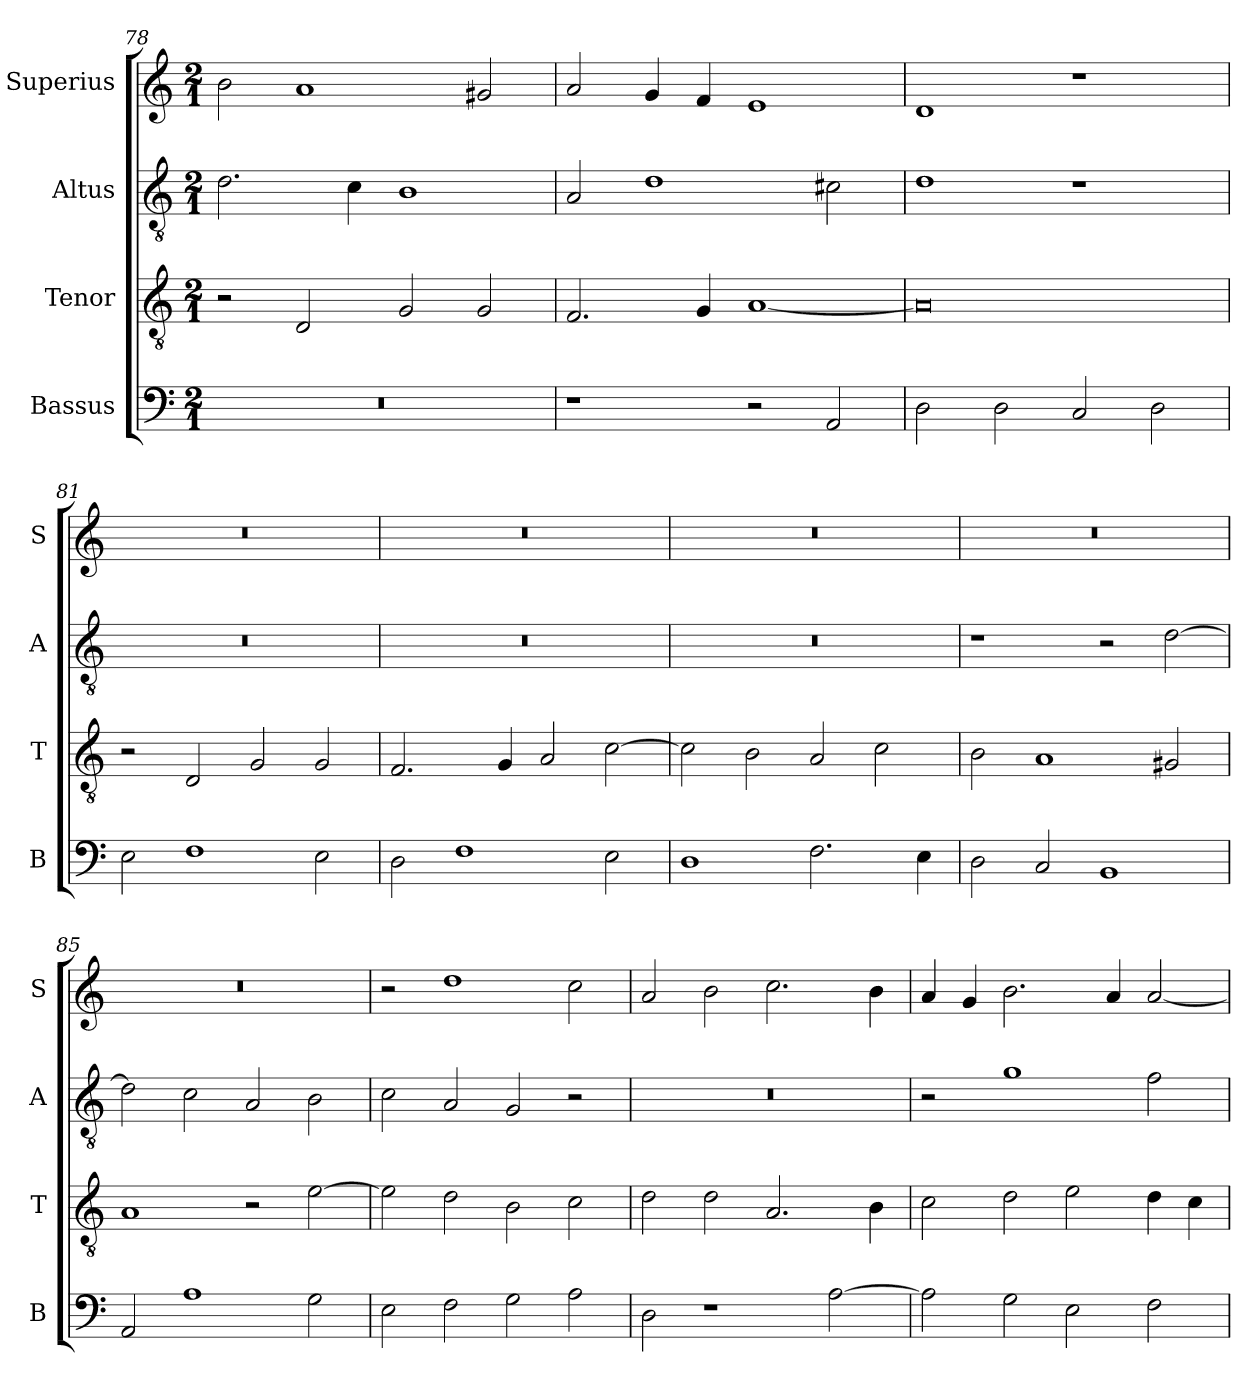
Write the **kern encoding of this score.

**kern	**kern	**kern	**kern
*part4	*part3	*part2	*part1
*staff4	*staff3	*staff2	*staff1
*I"Bassus	*I"Tenor	*I"Altus	*I"Superius
*I'B	*I'T	*I'A	*I'S
*clefF4	*clefGv2	*clefGv2	*clefG2
*k[]	*k[]	*k[]	*k[]
*C:	*C:	*C:	*C:
*M2/1	*M2/1	*M2/1	*M2/1
=78	=78	=78	=78
0r	2r	2.d	2b
.	2D	.	1a
.	.	4c	.
.	2G	1B	.
.	2G	.	2g#X
=79	=79	=79	=79
1r	2.F	2A	2a
.	.	1d	4g
.	4G	.	4f
2r	[1A	.	1e
2AA	.	2c#X	.
=80	=80	=80	=80
2D	0A]	1d	1d
2D	.	.	.
2C	.	1r	1r
2D	.	.	.
=81	=81	=81	=81
2E	2r	0r	0r
1F	2D	.	.
.	2G	.	.
2E	2G	.	.
=82	=82	=82	=82
2D	2.F	0r	0r
1F	.	.	.
.	4G	.	.
.	2A	.	.
2E	[2c	.	.
=83	=83	=83	=83
1D	2c]	0r	0r
.	2B	.	.
2.F	2A	.	.
.	2c	.	.
4E	.	.	.
=84	=84	=84	=84
2D	2B	1r	0r
2C	1A	.	.
1BB	.	2r	.
.	2G#X	[2d	.
=85	=85	=85	=85
2AA	1A	2d]	0r
1A	.	2c	.
.	2r	2A	.
2G	[2e	2B	.
=86	=86	=86	=86
2E	2e]	2c	2r
2F	2d	2A	1dd
2G	2B	2G	.
2A	2c	2r	2cc
=87	=87	=87	=87
2D	2d	0r	2a
1r	2d	.	2b
.	2.A	.	2.cc
[2A	.	.	.
.	4B	.	4b
=88	=88	=88	=88
2A]	2c	2r	4a
.	.	.	4g
2G	2d	1g	2.b
2E	2e	.	.
.	.	.	4a
2F	4d	2f	[2a
.	4c	.	.
=	=	=	=
*-	*-	*-	*-
